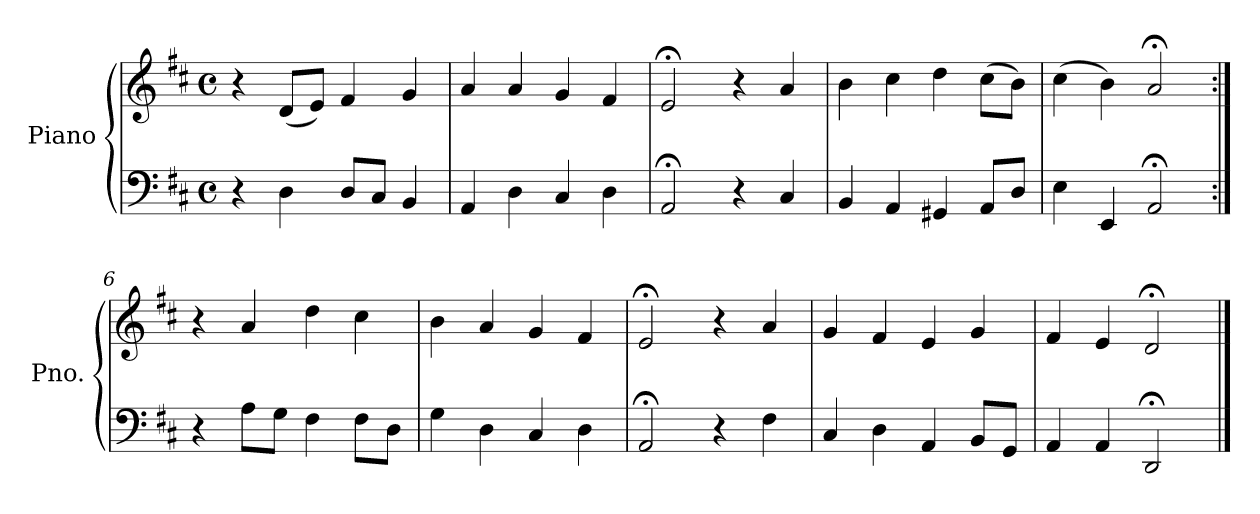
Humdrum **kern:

**kern	**kern
*part1	*part1
*staff2	*staff1
*I"Piano	*
*I'Pno.	*
*clefF4	*clefG2
*k[f#c#]	*k[f#c#]
*M4/4	*M4/4
*met(c)	*met(c)
=1	=1
4r	4r
4D\	(8d/L
.	8e/J)
8D/L	4f#/
8C#/J	.
4BB/	4g/
=2	=2
4AA/	4a/
4D\	4a/
4C#/	4g/
4D\	4f#/
=3	=3
2AA;</	2e;</
4r	4r
4C#/	4a/
=4	=4
4BB/	4b\
4AA/	4cc#\
4GG#X/	4dd\
8AA/L	(8cc#\L
8D/J	8b\J)
=5	=5
4E\	(4cc#\
4EE/	4b\)
2AA;</	2a;</
=6:|!	=6:|!
4r	4r
8A\L	4a/
8G\J	.
4F#\	4dd\
8F#\L	4cc#\
8D\J	.
!!LO:LB:g=z
=7	=7
4G\	4b\
4D\	4a/
4C#/	4g/
4D\	4f#/
=8	=8
2AA;</	2e;</
4r	4r
4F#\	4a/
=9	=9
4C#/	4g/
4D\	4f#/
4AA/	4e/
8BB/L	4g/
8GG/J	.
=10	=10
4AA/	4f#/
4AA/	4e/
2DD;</	2d;</
==	==
*-	*-
